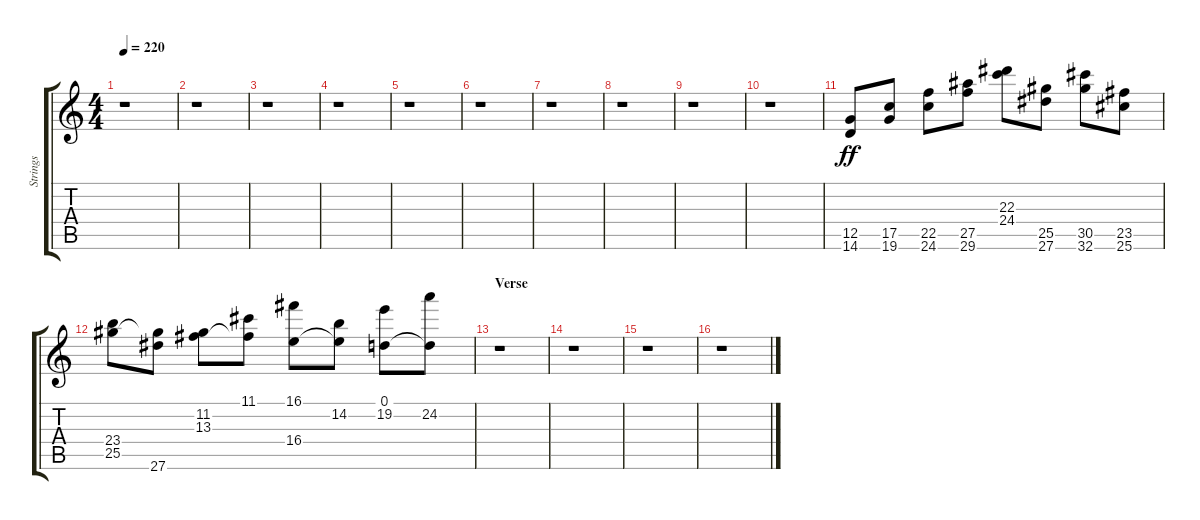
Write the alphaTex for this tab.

\track ("Strings" "Strings") {instrument electricguitarclean}
\staff {score tabs}
\tuning (D4 A3 F3 C3 G2 C2) {hide}
\ts (4 4)
\tempo 220
\clef g2
\ks aminor
r.1{dy ff} |
r.1 |
r.1 |
r.1 |
r.1 |
r.1 |
r.1 |
r.1 |
r.1 |
r.1 |
(12.5 14.6).8 (17.5 19.6).8 (22.5 24.6).8 (27.5 29.6).8 (22.3 24.4).8 (25.5 27.6).8 (30.5 32.6).8 (23.5 25.6).8 |
(23.4 25.5).8 (25.5{t} 27.6).8 (11.2 13.3).8 (11.1 13.3{t}).8 (16.1 16.4).8 (14.2 16.4{t}).8 (0.1 19.2).8 (0.1{t} 24.2).8 |
\section ("" "Verse")
r.1 |
r.1 |
r.1 |
r.1
